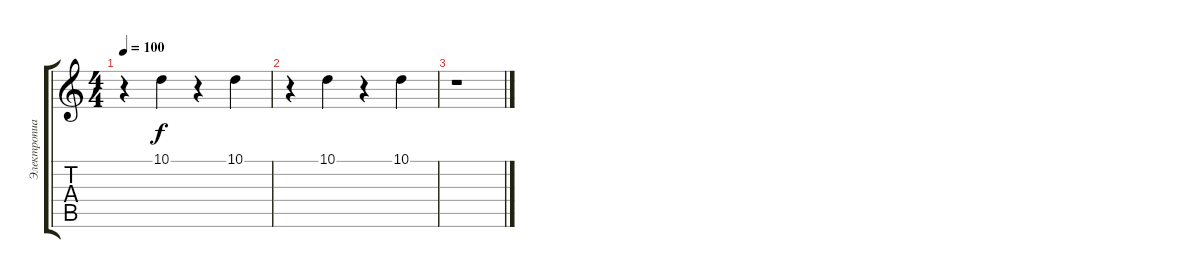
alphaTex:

\track ("Электропиано2" "Электропиа") {instrument fx3crystal}
\staff {score tabs}
\tuning (E4 B3 G3 D3 A2 E2) {hide}
\ts (4 4)
\tempo 100
\clef g2
\ks c
r.4{dy f} 10.1.4 r.4 10.1.4 |
r.4 10.1.4 r.4 10.1.4 |
r.1
